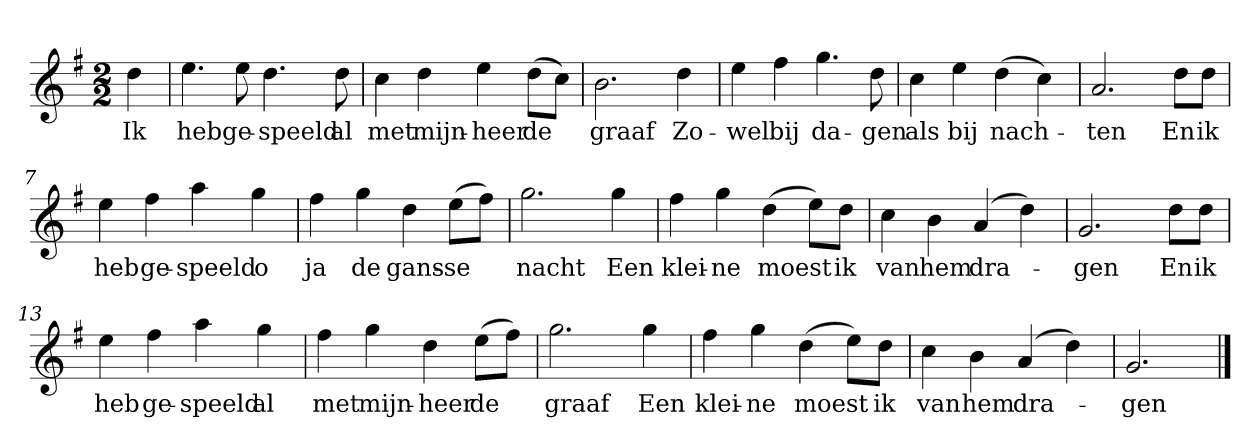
**kern	**text
*part1	*part1
*staff1	*staff1
*clefG2	*
*k[f#]	*
*G:	*
*M2/2	*
*MM120	*
=	=
4dd	Ik
=1	=1
4.ee	heb
8ee	ge-
4.dd	-speeld
8dd	al
=2	=2
4cc	met
4dd	mijn-
4ee	-heer
(8dd\L	de
8cc\J)	.
=3	=3
2.b	graaf
4dd	Zo-
=4	=4
4ee	-wel
4ff#	bij
4.gg	da-
8dd	-gen
=5	=5
4cc	als
4ee	bij
(4dd	nach-
4cc)	.
=6	=6
2.a	-ten
8dd\L	En
8dd\J	ik
=7	=7
4ee	heb
4ff#	ge-
4aa	-speeld
4gg	o
=8	=8
4ff#	ja
4gg	de
4dd	gans-
(8ee\L	-se
8ff#\J)	.
=9	=9
2.gg	nacht
4gg	Een
=10	=10
4ff#	klei-
4gg	-ne
(4dd	moest
8ee\L)	.
8dd\J	ik
=11	=11
4cc	van
4b	hem
(4a	dra-
4dd)	.
=12	=12
2.g	-gen
8dd\L	En
8dd\J	ik
=13	=13
4ee	heb
4ff#	ge-
4aa	-speeld
4gg	al
=14	=14
4ff#	met
4gg	mijn-
4dd	-heer
(8ee\L	de
8ff#\J)	.
=15	=15
2.gg	graaf
4gg	Een
=16	=16
4ff#	klei-
4gg	-ne
(4dd	moest
8ee\L)	.
8dd\J	ik
=17	=17
4cc	van
4b	hem
(4a	dra-
4dd)	.
=18	=18
2.g	-gen
==	==
*-	*-
